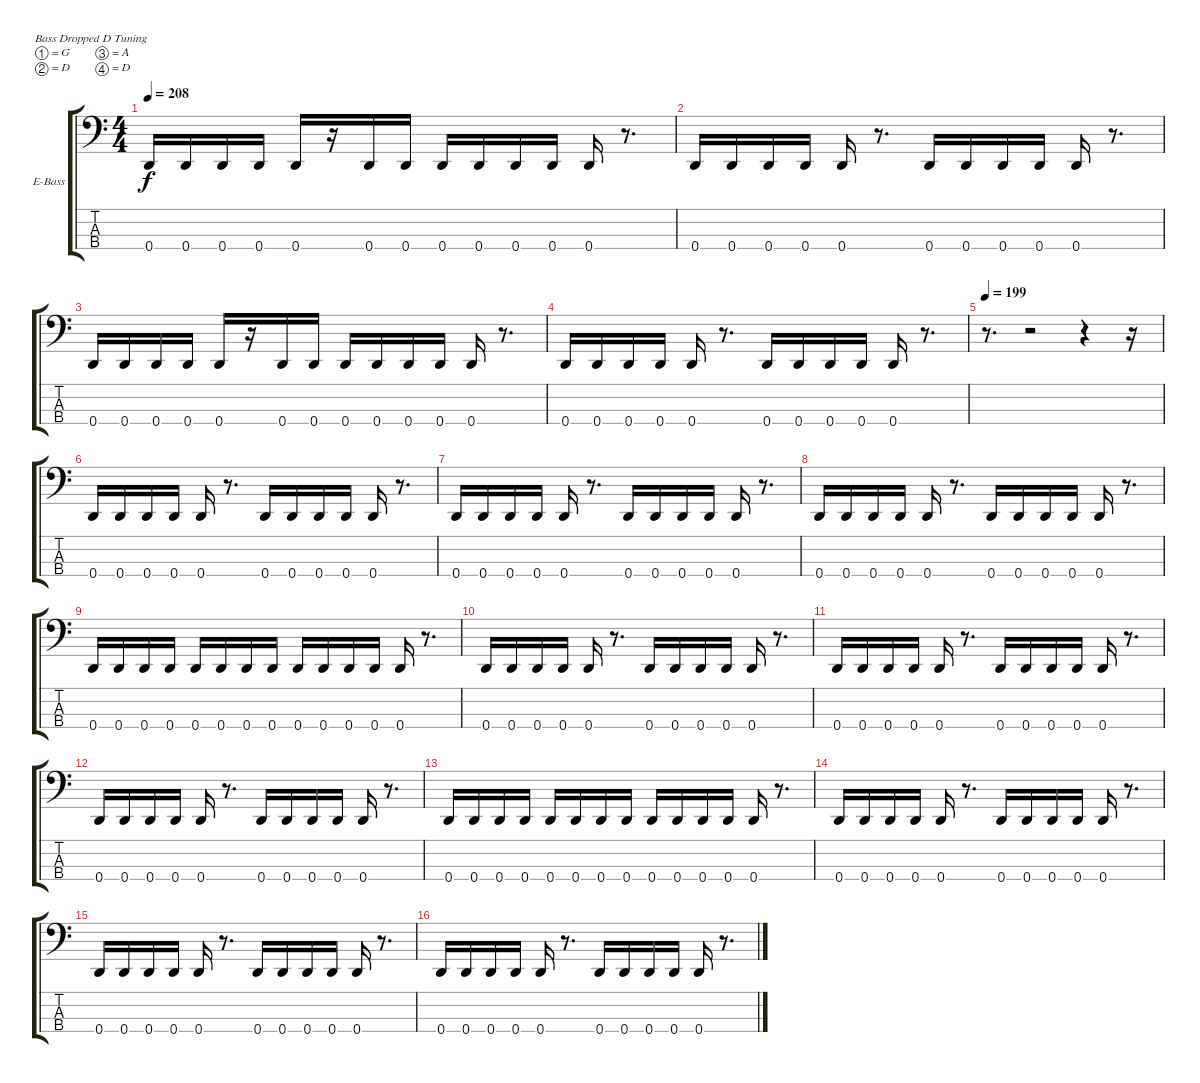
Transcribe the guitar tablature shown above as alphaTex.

\bracketExtendMode groupsimilarinstruments
\firstSystemTrackNameOrientation horizontal
\otherSystemsTrackNameOrientation horizontal
\track ("Bass" "E-Bass") {instrument electricbasspick}
\staff {score tabs}
\tuning (G2 D2 A1 D1)
\ts (4 4)
\tempo 208
\clef f4
\ks c
0.4.16{dy f} 0.4.16 0.4.16 0.4.16 0.4.16 r.16 0.4.16 0.4.16 0.4.16 0.4.16 0.4.16 0.4.16 0.4.16 r.8{d} |
0.4.16 0.4.16 0.4.16 0.4.16 0.4.16 r.8{d} 0.4.16 0.4.16 0.4.16 0.4.16 0.4.16 r.8{d} |
0.4.16 0.4.16 0.4.16 0.4.16 0.4.16 r.16 0.4.16 0.4.16 0.4.16 0.4.16 0.4.16 0.4.16 0.4.16 r.8{d} |
0.4.16 0.4.16 0.4.16 0.4.16 0.4.16 r.8{d} 0.4.16 0.4.16 0.4.16 0.4.16 0.4.16 r.8{d} |
\tempo 199
r.8{d} r.2 r.4 r.16 |
0.4.16 0.4.16 0.4.16 0.4.16 0.4.16 r.8{d} 0.4.16 0.4.16 0.4.16 0.4.16 0.4.16 r.8{d} |
0.4.16 0.4.16 0.4.16 0.4.16 0.4.16 r.8{d} 0.4.16 0.4.16 0.4.16 0.4.16 0.4.16 r.8{d} |
0.4.16 0.4.16 0.4.16 0.4.16 0.4.16 r.8{d} 0.4.16 0.4.16 0.4.16 0.4.16 0.4.16 r.8{d} |
0.4.16 0.4.16 0.4.16 0.4.16 0.4.16 0.4.16 0.4.16 0.4.16 0.4.16 0.4.16 0.4.16 0.4.16 0.4.16 r.8{d} |
0.4.16 0.4.16 0.4.16 0.4.16 0.4.16 r.8{d} 0.4.16 0.4.16 0.4.16 0.4.16 0.4.16 r.8{d} |
0.4.16 0.4.16 0.4.16 0.4.16 0.4.16 r.8{d} 0.4.16 0.4.16 0.4.16 0.4.16 0.4.16 r.8{d} |
0.4.16 0.4.16 0.4.16 0.4.16 0.4.16 r.8{d} 0.4.16 0.4.16 0.4.16 0.4.16 0.4.16 r.8{d} |
0.4.16 0.4.16 0.4.16 0.4.16 0.4.16 0.4.16 0.4.16 0.4.16 0.4.16 0.4.16 0.4.16 0.4.16 0.4.16 r.8{d} |
0.4.16 0.4.16 0.4.16 0.4.16 0.4.16 r.8{d} 0.4.16 0.4.16 0.4.16 0.4.16 0.4.16 r.8{d} |
0.4.16 0.4.16 0.4.16 0.4.16 0.4.16 r.8{d} 0.4.16 0.4.16 0.4.16 0.4.16 0.4.16 r.8{d} |
0.4.16 0.4.16 0.4.16 0.4.16 0.4.16 r.8{d} 0.4.16 0.4.16 0.4.16 0.4.16 0.4.16 r.8{d}
